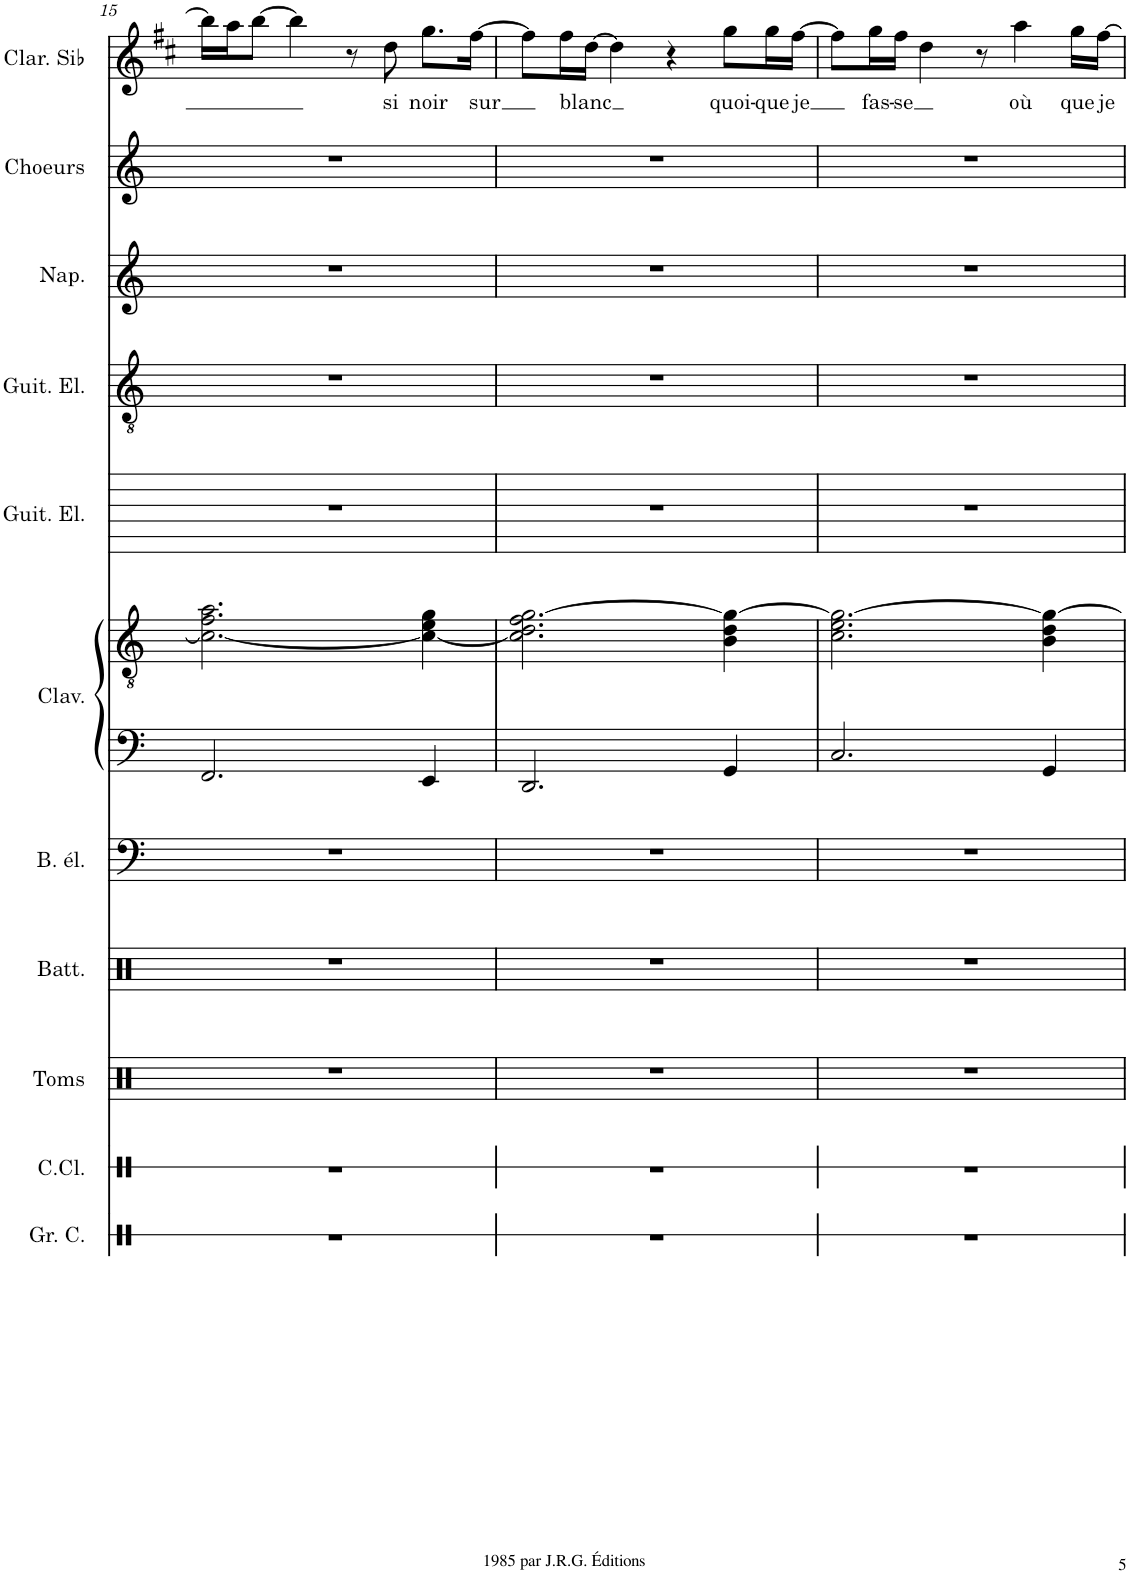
**kern	**kern	**kern	**kern	**kern	**kern	**kern	**kern	**kern	**kern	**kern	**kern	**text
*part11	*part10	*part9	*part8	*part7	*part6	*part6	*part5	*part4	*part3	*part2	*part1	*part1
*staff12	*staff11	*staff10	*staff9	*staff8	*staff7	*staff6	*staff5	*staff4	*staff3	*staff2	*staff1	*staff1
*I"Grosse caisse	*I"Caisse claire	*I"Toms	*I"Batterie	*I"Basse électrique	*I"Clavier	*	*I"Guitare électrique	*I"Guitare électrique	*I"Nappes	*I"Choeurs	*I"Clarinette en Sib	*
*I'Gr. C.	*I'C.Cl.	*I'Toms	*I'Batt.	*I'B. él.	*I'Clav.	*	*I'Guit. El.	*I'Guit. El.	*I'Nap.	*I'Choeurs	*I'Clar. Sib	*
!!LO:PB:g=z
*clefX	*clefX	*clefX	*clefX	*clefF4	*clefF4	*clefGv2	*	*clefGv2	*clefG2	*clefG2	*clefG2	*
*	*	*	*	*	*	*	*	*	*	*	*Trd1c2	*
*k[]	*k[]	*k[]	*k[]	*k[]	*k[]	*k[]	*k[]	*k[]	*k[]	*k[]	*k[f#c#]	*
*M4/4	*M4/4	*M4/4	*M4/4	*M4/4	*M4/4	*M4/4	*M4/4	*M4/4	*M4/4	*M4/4	*M4/4	*
=15	=15	=15	=15	=15	=15	=15	=15	=15	=15	=15	=15	=15
1r	1r	1r	1r	1r	2.FF/	2.c\_ 2.f\ 2.a\	1r	1r	1r	1r	16bb\LL]	.
.	.	.	.	.	.	.	.	.	.	.	16aa\J	.
.	.	.	.	.	.	.	.	.	.	.	[8bb\J	.
.	.	.	.	.	.	.	.	.	.	.	4bb\]	.
.	.	.	.	.	.	.	.	.	.	.	8r	.
!	!	!	!	!	!	!	!	!	!	!	!	!LO:LY:b
.	.	.	.	.	.	.	.	.	.	.	8dd\	si
!	!	!	!	!	!	!	!	!	!	!	!	!LO:LY:b
.	.	.	.	.	4EE/	4c\_ 4e\ 4g\	.	.	.	.	8.gg\L	noir
!	!	!	!	!	!	!	!	!	!	!	!	!LO:LY:b
.	.	.	.	.	.	.	.	.	.	.	[16ff#\Jk	sur
=16	=16	=16	=16	=16	=16	=16	=16	=16	=16	=16	=16	=16
1r	1r	1r	1r	1r	2.DD/	2.c\] 2.d\ 2.f\ [2.g\	1r	1r	1r	1r	8ff#\L]	.
!	!	!	!	!	!	!	!	!	!	!	!	!LO:LY:b
.	.	.	.	.	.	.	.	.	.	.	16ff#\L	blanc
.	.	.	.	.	.	.	.	.	.	.	[16dd\JJ	.
.	.	.	.	.	.	.	.	.	.	.	4dd\]	.
.	.	.	.	.	.	.	.	.	.	.	4r	.
!	!	!	!	!	!	!	!	!	!	!	!	!LO:LY:b
.	.	.	.	.	4GG/	4B\ 4d\ 4g\_	.	.	.	.	8gg\L	quoi-
!	!	!	!	!	!	!	!	!	!	!	!	!LO:LY:b
.	.	.	.	.	.	.	.	.	.	.	16gg\L	-que
!	!	!	!	!	!	!	!	!	!	!	!	!LO:LY:b
.	.	.	.	.	.	.	.	.	.	.	[16ff#\JJ	je
=17	=17	=17	=17	=17	=17	=17	=17	=17	=17	=17	=17	=17
1r	1r	1r	1r	1r	2.C/	2.c\ 2.e\ 2.g\_	1r	1r	1r	1r	8ff#\L]	.
!	!	!	!	!	!	!	!	!	!	!	!	!LO:LY:b
.	.	.	.	.	.	.	.	.	.	.	16gg\L	fas-
!	!	!	!	!	!	!	!	!	!	!	!	!LO:LY:b
.	.	.	.	.	.	.	.	.	.	.	16ff#\JJ	-se
.	.	.	.	.	.	.	.	.	.	.	4dd\	.
.	.	.	.	.	.	.	.	.	.	.	8r	.
!	!	!	!	!	!	!	!	!	!	!	!	!LO:LY:b
.	.	.	.	.	.	.	.	.	.	.	4aa\	où
.	.	.	.	.	4GG/	4B\ 4d\ 4g\_	.	.	.	.	.	.
!	!	!	!	!	!	!	!	!	!	!	!	!LO:LY:b
.	.	.	.	.	.	.	.	.	.	.	16gg\LL	que
!	!	!	!	!	!	!	!	!	!	!	!	!LO:LY:b
.	.	.	.	.	.	.	.	.	.	.	[16ff#\JJ	je
=	=	=	=	=	=	=	=	=	=	=	=	=
*-	*-	*-	*-	*-	*-	*-	*-	*-	*-	*-	*-	*-
